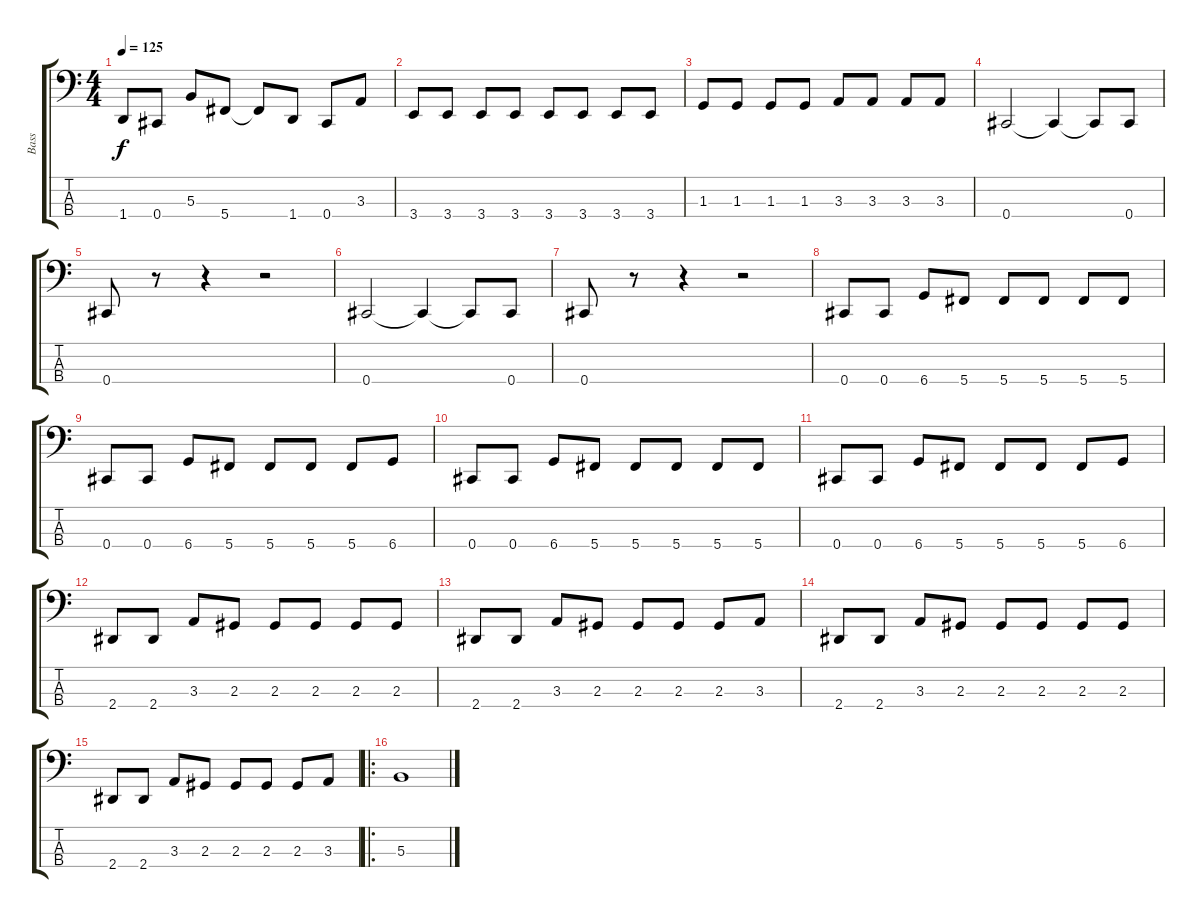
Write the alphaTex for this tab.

\track ("Bass" "Bass") {instrument electricbasspick}
\staff {score tabs}
\tuning (E2 B1 Gb1 Db1) {hide}
\ts (4 4)
\tempo 125
\clef f4
\ks c
1.4.8{dy f} 0.4.8 5.3.8 5.4.8 5.4{t}.8 1.4.8 0.4.8 3.3.8 |
3.4.8 3.4.8 3.4.8 3.4.8 3.4.8 3.4.8 3.4.8 3.4.8 |
1.3.8 1.3.8 1.3.8 1.3.8 3.3.8 3.3.8 3.3.8 3.3.8 |
0.4.2 0.4{t}.4 0.4{t}.8 0.4.8 |
0.4.8 r.8 r.4 r.2 |
0.4.2 0.4{t}.4 0.4{t}.8 0.4.8 |
0.4.8 r.8 r.4 r.2 |
0.4.8 0.4.8 6.4.8 5.4.8 5.4.8 5.4.8 5.4.8 5.4.8 |
0.4.8 0.4.8 6.4.8 5.4.8 5.4.8 5.4.8 5.4.8 6.4.8 |
0.4.8 0.4.8 6.4.8 5.4.8 5.4.8 5.4.8 5.4.8 5.4.8 |
0.4.8 0.4.8 6.4.8 5.4.8 5.4.8 5.4.8 5.4.8 6.4.8 |
2.4.8 2.4.8 3.3.8 2.3.8 2.3.8 2.3.8 2.3.8 2.3.8 |
2.4.8 2.4.8 3.3.8 2.3.8 2.3.8 2.3.8 2.3.8 3.3.8 |
2.4.8 2.4.8 3.3.8 2.3.8 2.3.8 2.3.8 2.3.8 2.3.8 |
2.4.8 2.4.8 3.3.8 2.3.8 2.3.8 2.3.8 2.3.8 3.3.8 |
\ro
5.3.1
